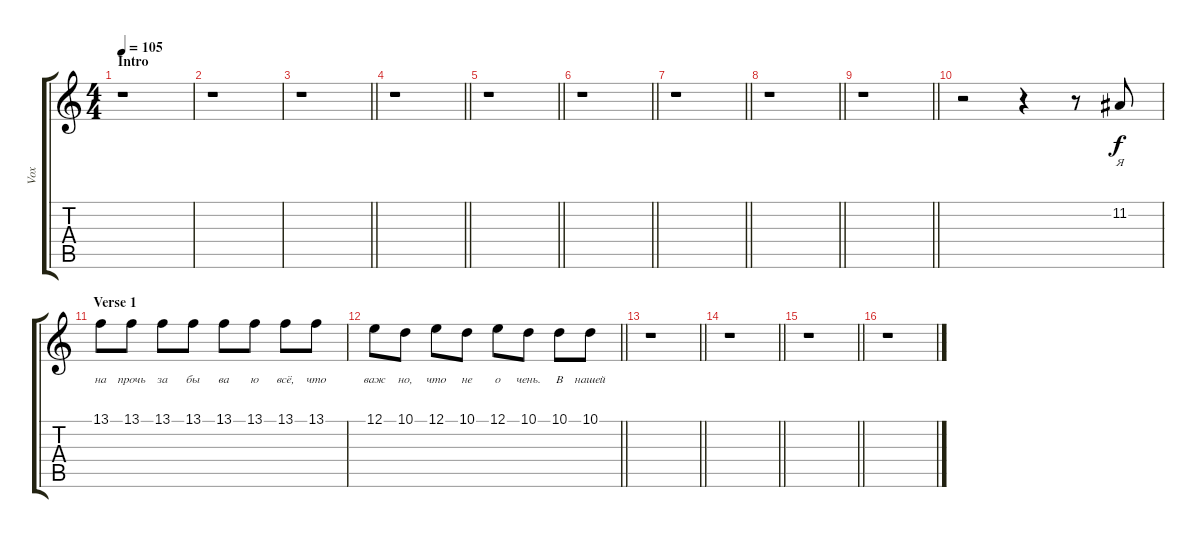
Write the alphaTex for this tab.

\track ("Vox" "Vox") {instrument acousticgrandpiano}
\staff {score tabs}
\tuning (E4 B3 G3 D3 A2 E2) {hide}
\ts (4 4)
\section ("" "Intro")
\tempo 105
\clef g2
\ks c
r.1{dy f instrument acousticgrandpiano} |
r.1 |
\barLineRight lightlight
r.1 |
\barLineRight lightlight
r.1 |
\barLineRight lightlight
r.1 |
\barLineRight lightlight
r.1 |
\barLineRight lightlight
r.1 |
\barLineRight lightlight
r.1 |
\barLineRight lightlight
r.1 |
r.2 r.4 r.8 11.2.8{lyrics (0 "Я") lyrics (1 "") lyrics (2 "") lyrics (3 "") lyrics (4 "")} |
\section ("" "Verse 1")
13.1.8{lyrics (0 "на") lyrics (1 "") lyrics (2 "") lyrics (3 "") lyrics (4 "")} 13.1.8{lyrics (0 "прочь") lyrics (1 "") lyrics (2 "") lyrics (3 "") lyrics (4 "")} 13.1.8{lyrics (0 "за") lyrics (1 "") lyrics (2 "") lyrics (3 "") lyrics (4 "")} 13.1.8{lyrics (0 "бы") lyrics (1 "") lyrics (2 "") lyrics (3 "") lyrics (4 "")} 13.1.8{lyrics (0 "ва") lyrics (1 "") lyrics (2 "") lyrics (3 "") lyrics (4 "")} 13.1.8{lyrics (0 "ю") lyrics (1 "") lyrics (2 "") lyrics (3 "") lyrics (4 "")} 13.1.8{lyrics (0 "всё,") lyrics (1 "") lyrics (2 "") lyrics (3 "") lyrics (4 "")} 13.1.8{lyrics (0 "что") lyrics (1 "") lyrics (2 "") lyrics (3 "") lyrics (4 "")} |
\barLineRight lightlight
12.1.8{lyrics (0 "важ") lyrics (1 "") lyrics (2 "") lyrics (3 "") lyrics (4 "")} 10.1.8{lyrics (0 "но,") lyrics (1 "") lyrics (2 "") lyrics (3 "") lyrics (4 "")} 12.1.8{lyrics (0 "что") lyrics (1 "") lyrics (2 "") lyrics (3 "") lyrics (4 "")} 10.1.8{lyrics (0 "не") lyrics (1 "") lyrics (2 "") lyrics (3 "") lyrics (4 "")} 12.1.8{lyrics (0 "о") lyrics (1 "") lyrics (2 "") lyrics (3 "") lyrics (4 "")} 10.1.8{lyrics (0 "чень.") lyrics (1 "") lyrics (2 "") lyrics (3 "") lyrics (4 "")} 10.1.8{lyrics (0 "В") lyrics (1 "") lyrics (2 "") lyrics (3 "") lyrics (4 "")} 10.1.8{lyrics (0 "нашей") lyrics (1 "") lyrics (2 "") lyrics (3 "") lyrics (4 "")} |
\barLineRight lightlight
r.1 |
\barLineRight lightlight
r.1 |
\barLineRight lightlight
r.1 |
r.1
